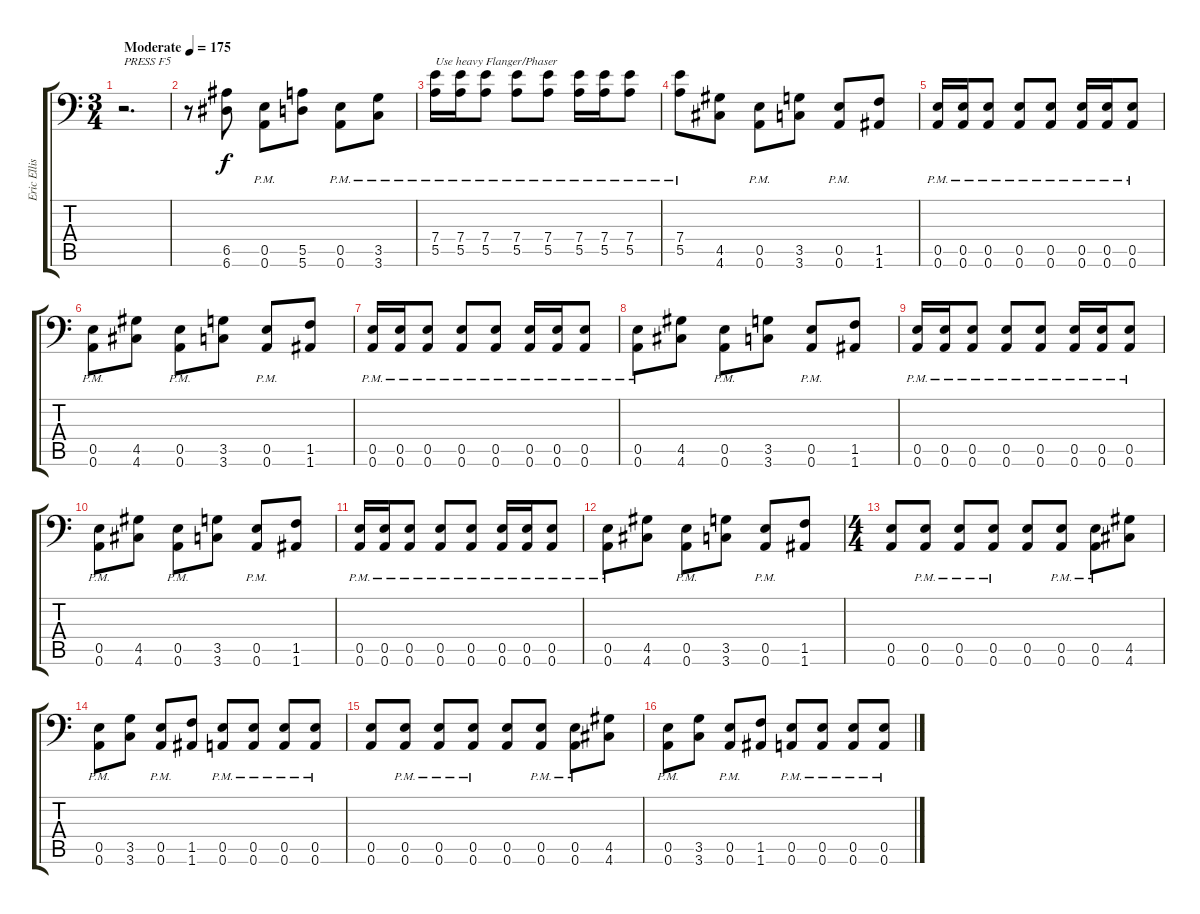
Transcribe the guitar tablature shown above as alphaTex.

\track ("Eric Ellis" "Eric Ellis") {instrument overdrivenguitar}
\staff {score tabs}
\tuning (B3 Gb3 D3 A2 E2 A1) {hide}
\ts (3 4)
\tempo (175 "Moderate")
\clef f4
\ks c
r.2{d txt "PRESS F5" dy f instrument overdrivenguitar} |
r.8 (6.5 6.6).8 (0.5{pm} 0.6{pm}).8 (5.5 5.6).8 (0.5{pm} 0.6{pm}).8 (3.5{pm} 3.6{pm}).8 |
(7.4{pm} 5.5{pm}).16{txt "Use heavy Flanger/Phaser"} (7.4{pm} 5.5{pm}).16 (7.4{pm} 5.5{pm}).8 (7.4{pm} 5.5{pm}).8 (7.4{pm} 5.5{pm}).8 (7.4{pm} 5.5{pm}).16 (7.4{pm} 5.5{pm}).16 (7.4{pm} 5.5{pm}).8 |
(7.4{pm} 5.5{pm}).8 (4.5 4.6).8 (0.5{pm} 0.6{pm}).8 (3.5 3.6).8 (0.5{pm} 0.6{pm}).8 (1.5 1.6).8 |
(0.5{pm} 0.6{pm}).16 (0.5{pm} 0.6{pm}).16 (0.5{pm} 0.6{pm}).8 (0.5{pm} 0.6{pm}).8 (0.5{pm} 0.6{pm}).8 (0.5{pm} 0.6{pm}).16 (0.5{pm} 0.6{pm}).16 (0.5{pm} 0.6{pm}).8 |
(0.5{pm} 0.6{pm}).8 (4.5 4.6).8 (0.5{pm} 0.6{pm}).8 (3.5 3.6).8 (0.5{pm} 0.6{pm}).8 (1.5 1.6).8 |
(0.5{pm} 0.6{pm}).16 (0.5{pm} 0.6{pm}).16 (0.5{pm} 0.6{pm}).8 (0.5{pm} 0.6{pm}).8 (0.5{pm} 0.6{pm}).8 (0.5{pm} 0.6{pm}).16 (0.5{pm} 0.6{pm}).16 (0.5{pm} 0.6{pm}).8 |
(0.5{pm} 0.6{pm}).8 (4.5 4.6).8 (0.5{pm} 0.6{pm}).8 (3.5 3.6).8 (0.5{pm} 0.6{pm}).8 (1.5 1.6).8 |
(0.5{pm} 0.6{pm}).16 (0.5{pm} 0.6{pm}).16 (0.5{pm} 0.6{pm}).8 (0.5{pm} 0.6{pm}).8 (0.5{pm} 0.6{pm}).8 (0.5{pm} 0.6{pm}).16 (0.5{pm} 0.6{pm}).16 (0.5{pm} 0.6{pm}).8 |
(0.5{pm} 0.6{pm}).8 (4.5 4.6).8 (0.5{pm} 0.6{pm}).8 (3.5 3.6).8 (0.5{pm} 0.6{pm}).8 (1.5 1.6).8 |
(0.5{pm} 0.6{pm}).16 (0.5{pm} 0.6{pm}).16 (0.5{pm} 0.6{pm}).8 (0.5{pm} 0.6{pm}).8 (0.5{pm} 0.6{pm}).8 (0.5{pm} 0.6{pm}).16 (0.5{pm} 0.6{pm}).16 (0.5{pm} 0.6{pm}).8 |
(0.5{pm} 0.6{pm}).8 (4.5 4.6).8 (0.5{pm} 0.6{pm}).8 (3.5 3.6).8 (0.5{pm} 0.6{pm}).8 (1.5 1.6).8 |
\ts (4 4)
(0.5 0.6).8 (0.5{pm} 0.6{pm}).8 (0.5{pm} 0.6{pm}).8 (0.5{pm} 0.6{pm}).8 (0.5 0.6).8 (0.5{pm} 0.6{pm}).8 (0.5{pm} 0.6{pm}).8 (4.5 4.6).8 |
(0.5{pm} 0.6{pm}).8 (3.5 3.6).8 (0.5{pm} 0.6{pm}).8 (1.5 1.6).8 (0.5{pm} 0.6{pm}).8 (0.5{pm} 0.6{pm}).8 (0.5{pm} 0.6{pm}).8 (0.5{pm} 0.6{pm}).8 |
(0.5 0.6).8 (0.5{pm} 0.6{pm}).8 (0.5{pm} 0.6{pm}).8 (0.5{pm} 0.6{pm}).8 (0.5 0.6).8 (0.5{pm} 0.6{pm}).8 (0.5{pm} 0.6{pm}).8 (4.5 4.6).8 |
(0.5{pm} 0.6{pm}).8 (3.5 3.6).8 (0.5{pm} 0.6{pm}).8 (1.5 1.6).8 (0.5{pm} 0.6{pm}).8 (0.5{pm} 0.6{pm}).8 (0.5{pm} 0.6{pm}).8 (0.5{pm} 0.6{pm}).8
